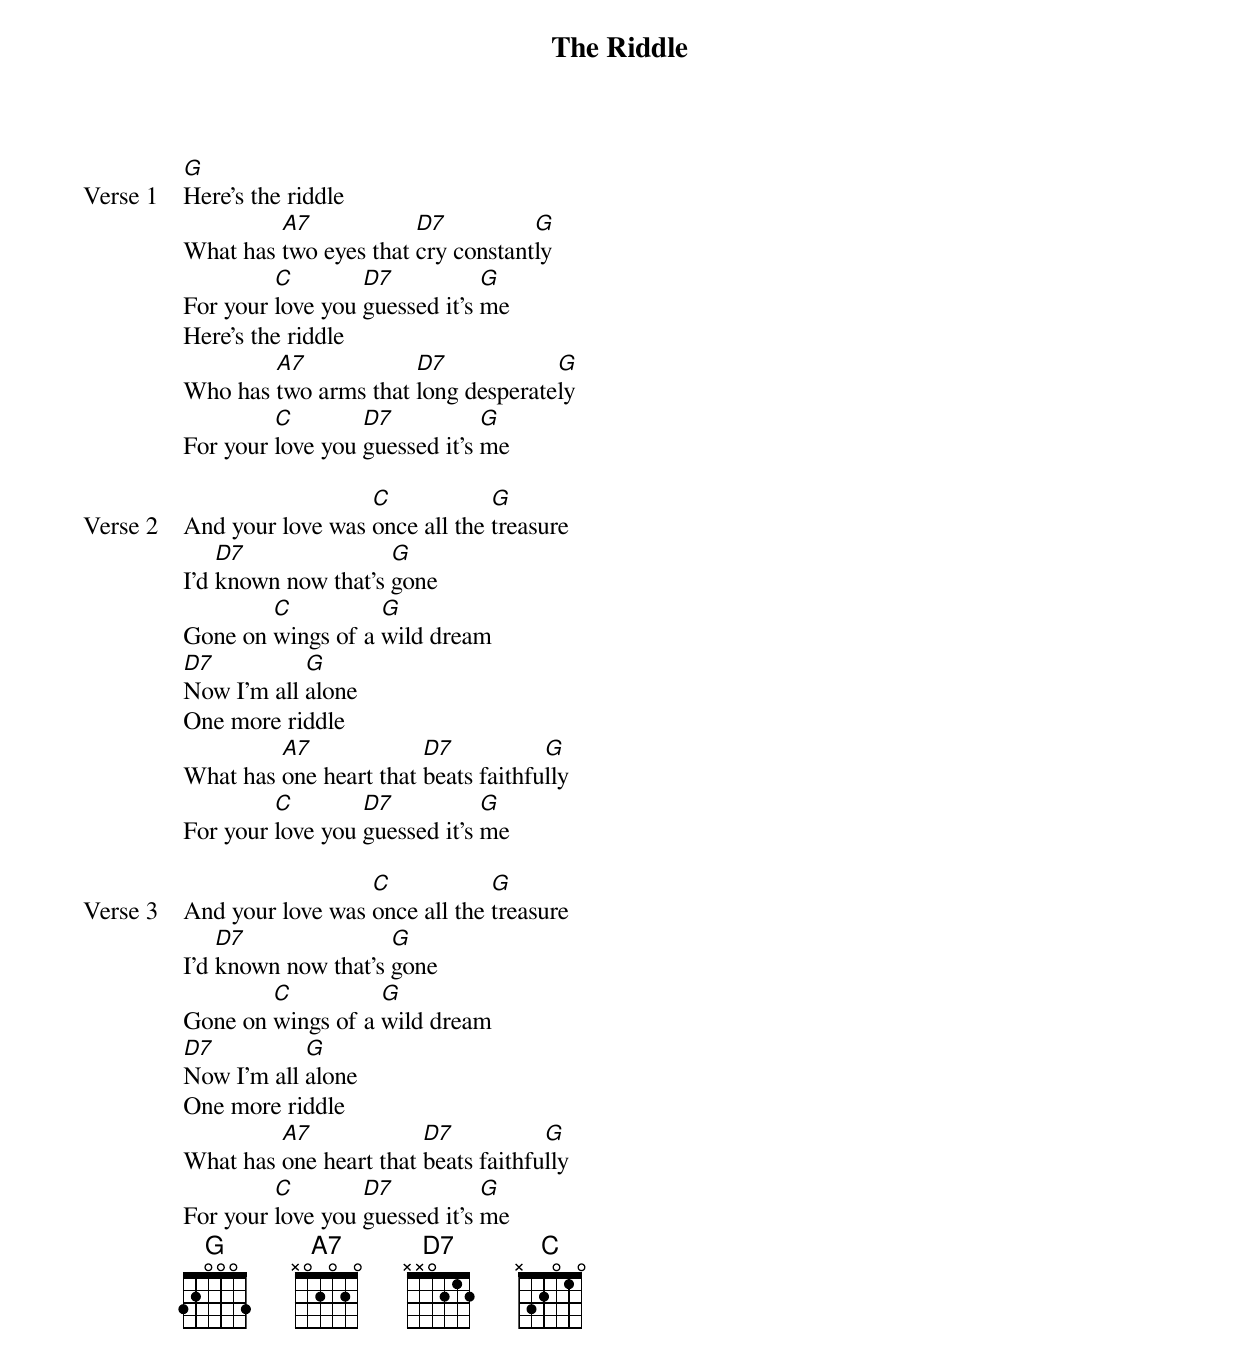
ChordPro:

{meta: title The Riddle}
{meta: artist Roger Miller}
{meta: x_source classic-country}
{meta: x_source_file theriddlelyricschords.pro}
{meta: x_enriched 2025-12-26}

{start_of_verse: Verse 1}
[G]Here’s the riddle
What has [A7]two eyes that [D7]cry constant[G]ly
For your [C]love you [D7]guessed it's [G]me
Here's the riddle
Who has [A7]two arms that [D7]long desperate[G]ly
For your [C]love you [D7]guessed it's [G]me
{end_of_verse}

{start_of_verse: Verse 2}
And your love was [C]once all the [G]treasure
I'd [D7]known now that's [G]gone
Gone on [C]wings of a [G]wild dream
[D7]Now I'm all [G]alone
One more riddle
What has [A7]one heart that [D7]beats faithfu[G]lly
For your [C]love you [D7]guessed it's [G]me
{end_of_verse}

{start_of_verse: Verse 3}
And your love was [C]once all the [G]treasure
I'd [D7]known now that's [G]gone
Gone on [C]wings of a [G]wild dream
[D7]Now I'm all [G]alone
One more riddle
What has [A7]one heart that [D7]beats faithfu[G]lly
For your [C]love you [D7]guessed it's [G]me
{end_of_verse}
